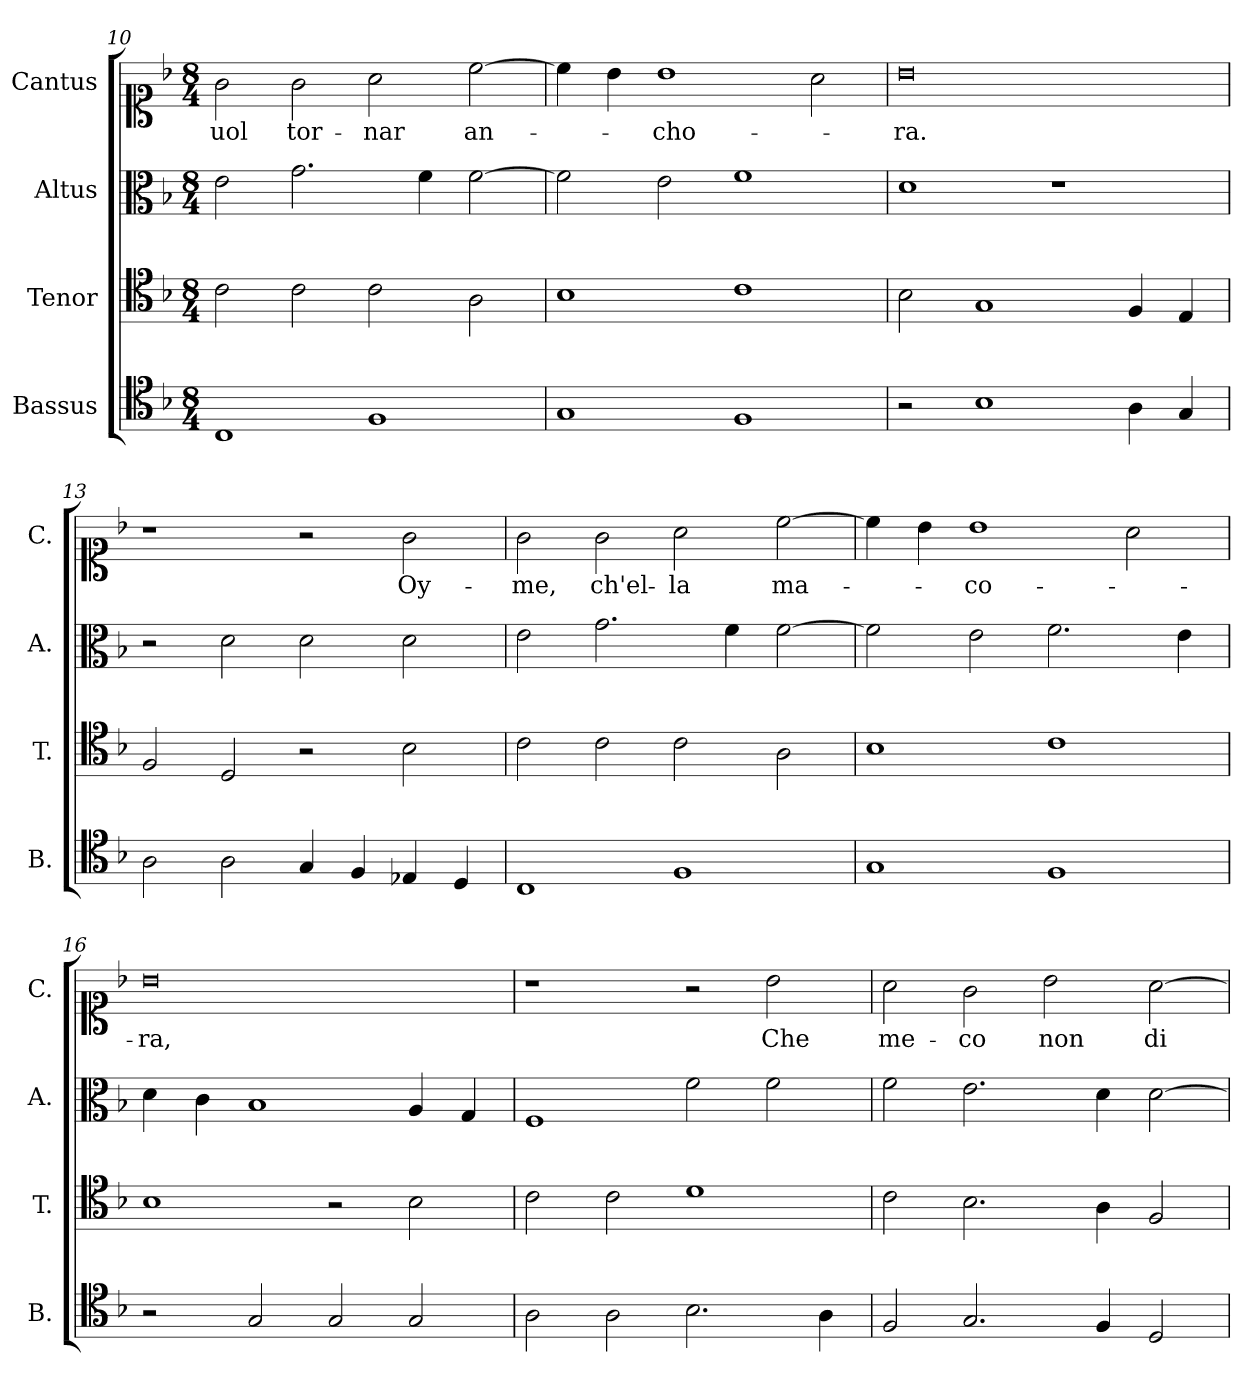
**kern	**kern	**kern	**kern	**text
*part4	*part3	*part2	*part1	*part1
*staff4	*staff3	*staff2	*staff1	*staff1
*I"Bassus	*I"Tenor	*I"Altus	*I"Cantus	*
*I'B.	*I'T.	*I'A.	*I'C.	*
*clefC4	*clefC4	*clefC3	*clefC1	*
*k[b-]	*k[b-]	*k[b-]	*k[b-]	*
*M8/4	*M8/4	*M8/4	*M8/4	*
=10	=10	=10	=10	=10
!	!	!	!	!LO:LY:b
1C	2c\	2e\	2g\	uol
!	!	!	!	!LO:LY:b
.	2c\	2.g\	2g\	tor-
!	!	!	!	!LO:LY:b
1F	2c\	.	2a\	-nar
.	.	4f\	.	.
!	!	!	!	!LO:LY:b
.	2A\	[2f\	[2cc\	an-
!!LO:LB:g=z
=11	=11	=11	=11	=11
1G	1B-	2f\]	4cc\]	.
.	.	.	4b-\	.
!	!	!	!	!LO:LY:b
.	.	2e\	1b-	-cho-
1F	1c	1f	.	.
.	.	.	2a\	.
=12	=12	=12	=12	=12
!	!	!	!	!LO:LY:b
2r	2B-\	1d	0b-	-ra.
1B-	1G	.	.	.
.	.	1r	.	.
4A\	4F/	.	.	.
4G/	4E/	.	.	.
=13	=13	=13	=13	=13
2A\	2F/	2r	1r	.
2A\	2D/	2d\	.	.
4G/	2r	2d\	2r	.
4F/	.	.	.	.
!	!	!	!	!LO:LY:b
4E-X/	2B-\	2d\	2g\	Oy-
4D/	.	.	.	.
=14	=14	=14	=14	=14
!	!	!	!	!LO:LY:b
1C	2c\	2e\	2g\	-me,
!	!	!	!	!LO:LY:b
.	2c\	2.g\	2g\	ch'el-
!	!	!	!	!LO:LY:b
1F	2c\	.	2a\	-la
.	.	4f\	.	.
!	!	!	!	!LO:LY:b
.	2A\	[2f\	[2cc\	ma-
=15	=15	=15	=15	=15
1G	1B-	2f\]	4cc\]	.
.	.	.	4b-\	.
!	!	!	!	!LO:LY:b
.	.	2e\	1b-	-co-
1F	1c	2.f\	.	.
.	.	.	2a\	.
.	.	4e\	.	.
!!LO:PB:g=z
=16	=16	=16	=16	=16
!	!	!	!	!LO:LY:b
2r	1B-	4d\	0b-	-ra,
.	.	4c\	.	.
2G/	.	1B-	.	.
2G/	2r	.	.	.
2G/	2B-\	4A/	.	.
.	.	4G/	.	.
=17	=17	=17	=17	=17
2A\	2c\	1F	1r	.
2A\	2c\	.	.	.
2.B-\	1d	2f\	2r	.
!	!	!	!	!LO:LY:b
.	.	2f\	2b-\	Che
4A\	.	.	.	.
=18	=18	=18	=18	=18
!	!	!	!	!LO:LY:b
2F/	2c\	2f\	2a\	me-
!	!	!	!	!LO:LY:b
2.G/	2.B-\	2.e\	2g\	-co
!	!	!	!	!LO:LY:b
.	.	.	2b-\	non
4F/	4A\	4d\	.	.
!	!	!	!	!LO:LY:b
2D/	2F/	[2d\	[2a\	di-
=	=	=	=	=
*-	*-	*-	*-	*-
